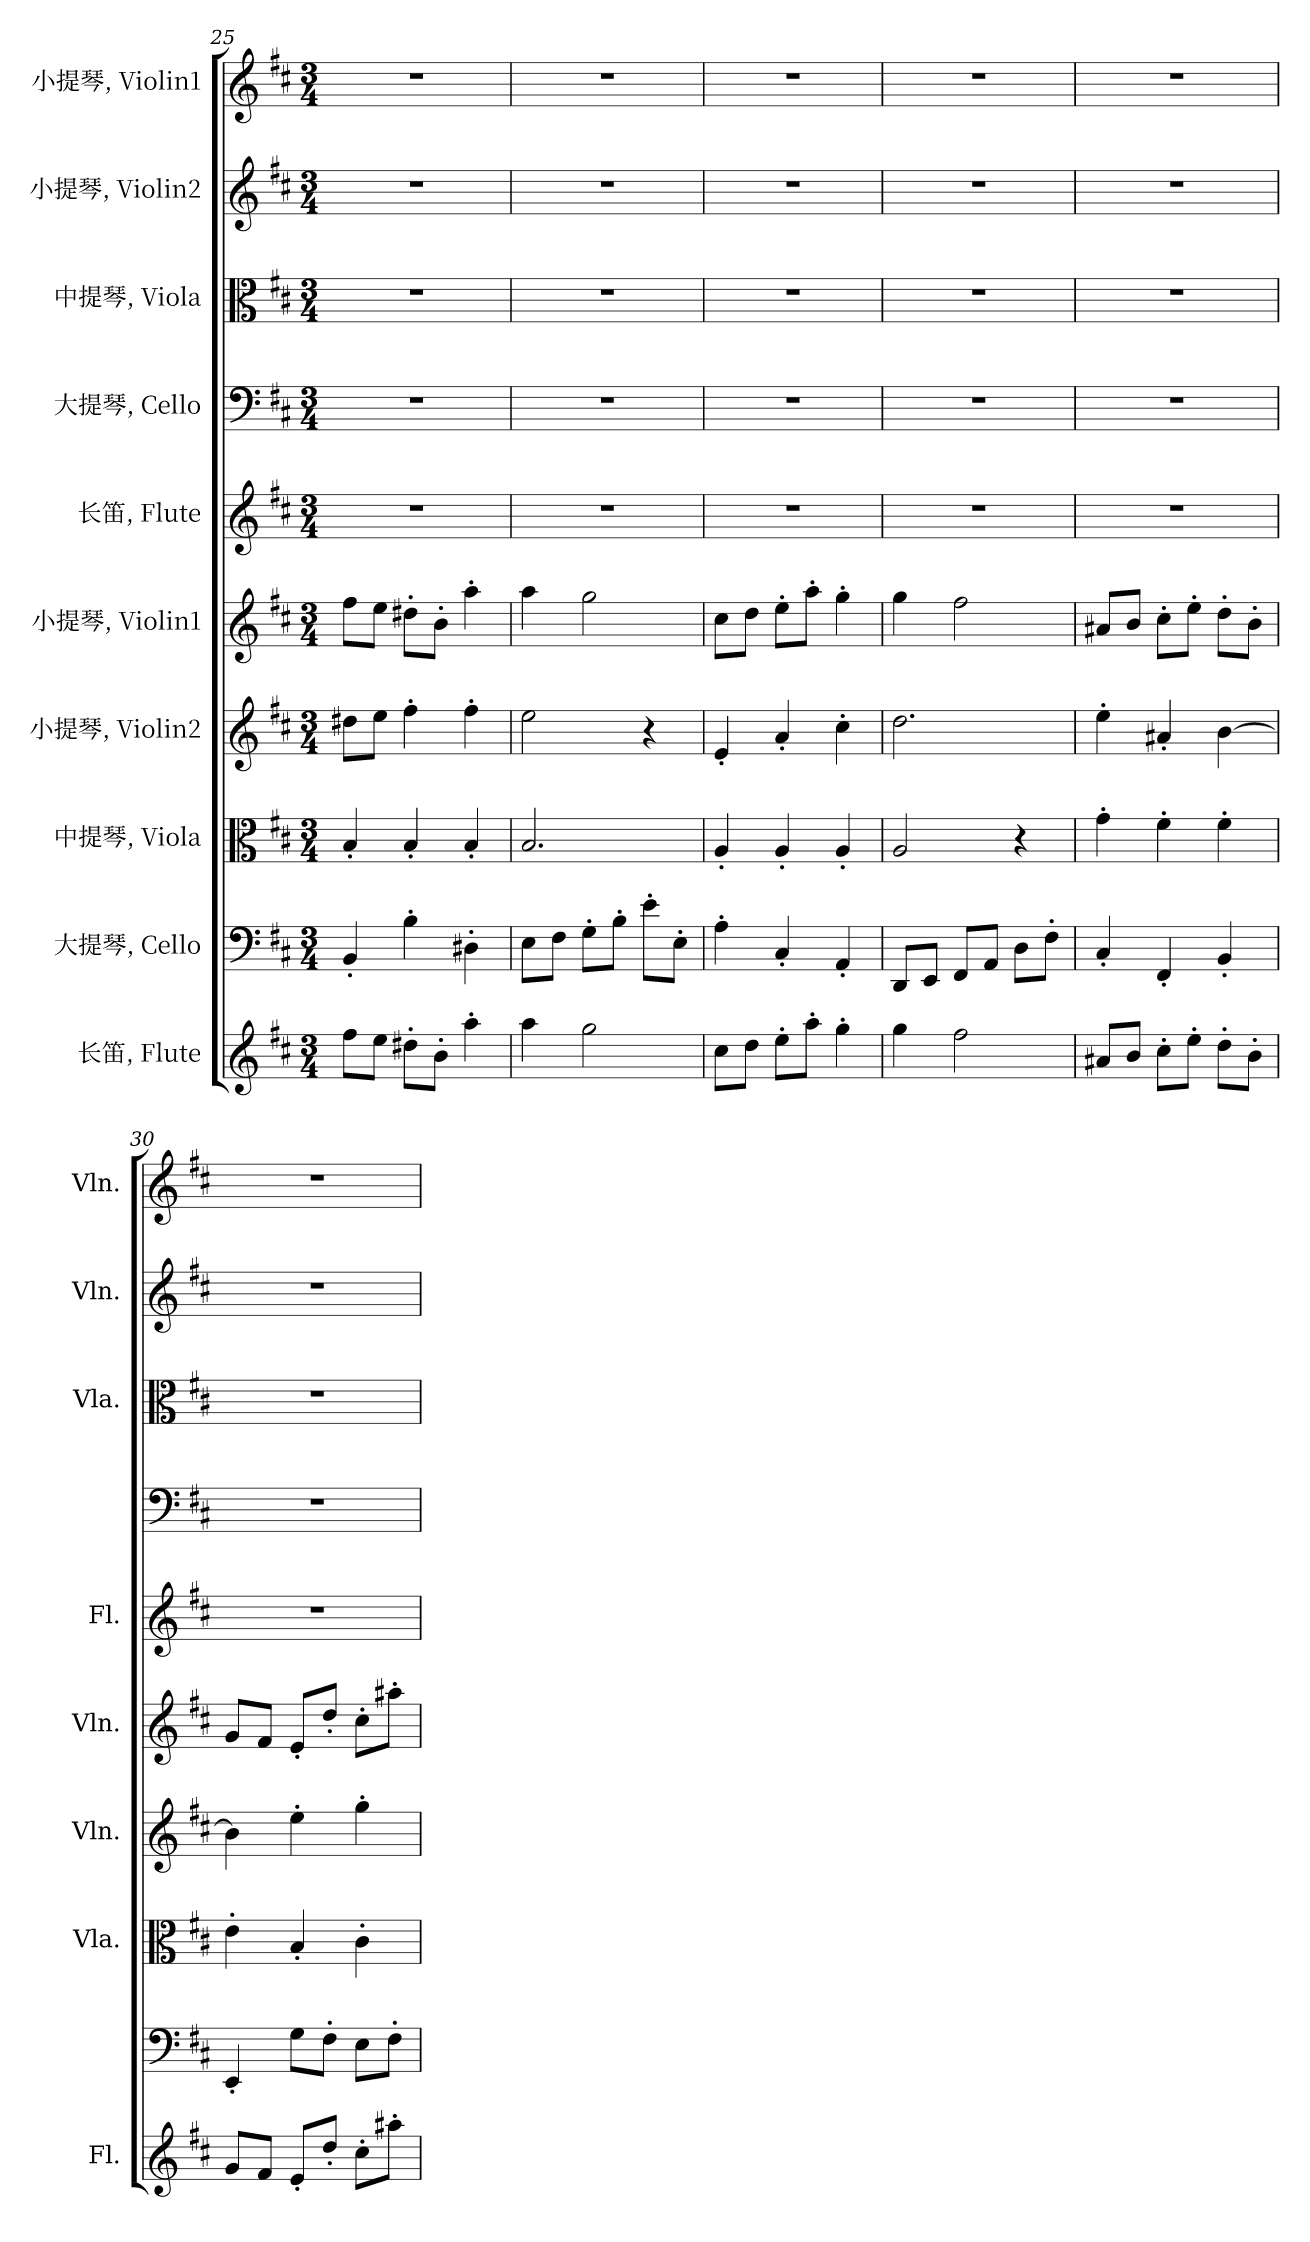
**kern	**kern	**kern	**kern	**kern	**kern	**kern	**kern	**kern	**kern
*part10	*part9	*part8	*part7	*part6	*part5	*part4	*part3	*part2	*part1
*staff10	*staff9	*staff8	*staff7	*staff6	*staff5	*staff4	*staff3	*staff2	*staff1
*I"长笛, Flute	*I"大提琴, Cello	*I"中提琴, Viola	*I"小提琴, Violin2	*I"小提琴, Violin1	*I"长笛, Flute	*I"大提琴, Cello	*I"中提琴, Viola	*I"小提琴, Violin2	*I"小提琴, Violin1
*I'Fl.	*	*I'Vla.	*I'Vln.	*I'Vln.	*I'Fl.	*	*I'Vla.	*I'Vln.	*I'Vln.
!!LO:PB:g=z
*clefG2	*clefF4	*clefC3	*clefG2	*clefG2	*clefG2	*clefF4	*clefC3	*clefG2	*clefG2
*k[f#c#]	*k[f#c#]	*k[f#c#]	*k[f#c#]	*k[f#c#]	*k[f#c#]	*k[f#c#]	*k[f#c#]	*k[f#c#]	*k[f#c#]
*M3/4	*M3/4	*M3/4	*M3/4	*M3/4	*M3/4	*M3/4	*M3/4	*M3/4	*M3/4
=25	=25	=25	=25	=25	=25	=25	=25	=25	=25
8ff#\L	4BB'/	4B'/	8dd#X\L	8ff#\L	2.r	2.r	2.r	2.r	2.r
8ee\J	.	.	8ee\J	8ee\J	.	.	.	.	.
8dd#X'\L	4B'\	4B'/	4ff#'\	8dd#X'\L	.	.	.	.	.
8b'\J	.	.	.	8b'\J	.	.	.	.	.
4aa'\	4D#X'\	4B'/	4ff#'\	4aa'\	.	.	.	.	.
=26	=26	=26	=26	=26	=26	=26	=26	=26	=26
4aa\	8E\L	2.B/	2ee\	4aa\	2.r	2.r	2.r	2.r	2.r
.	8F#\J	.	.	.	.	.	.	.	.
2gg\	8G'\L	.	.	2gg\	.	.	.	.	.
.	8B'\J	.	.	.	.	.	.	.	.
.	8e'\L	.	4r	.	.	.	.	.	.
.	8E'\J	.	.	.	.	.	.	.	.
=27	=27	=27	=27	=27	=27	=27	=27	=27	=27
8cc#\L	4A'\	4A'/	4e'/	8cc#\L	2.r	2.r	2.r	2.r	2.r
8dd\J	.	.	.	8dd\J	.	.	.	.	.
8ee'\L	4C#'/	4A'/	4a'/	8ee'\L	.	.	.	.	.
8aa'\J	.	.	.	8aa'\J	.	.	.	.	.
4gg'\	4AA'/	4A'/	4cc#'\	4gg'\	.	.	.	.	.
=28	=28	=28	=28	=28	=28	=28	=28	=28	=28
4gg\	8DD/L	2A/	2.dd\	4gg\	2.r	2.r	2.r	2.r	2.r
.	8EE/J	.	.	.	.	.	.	.	.
2ff#\	8FF#/L	.	.	2ff#\	.	.	.	.	.
.	8AA/J	.	.	.	.	.	.	.	.
.	8D\L	4r	.	.	.	.	.	.	.
.	8F#'\J	.	.	.	.	.	.	.	.
=29	=29	=29	=29	=29	=29	=29	=29	=29	=29
8a#X/L	4C#'/	4g'\	4ee'\	8a#X/L	2.r	2.r	2.r	2.r	2.r
8b/J	.	.	.	8b/J	.	.	.	.	.
8cc#'\L	4FF#'/	4f#'\	4a#X'/	8cc#'\L	.	.	.	.	.
8ee'\J	.	.	.	8ee'\J	.	.	.	.	.
8dd'\L	4BB'/	4f#'\	[4b\	8dd'\L	.	.	.	.	.
8b'\J	.	.	.	8b'\J	.	.	.	.	.
=30	=30	=30	=30	=30	=30	=30	=30	=30	=30
8g/L	4EE'/	4e'\	4b\]	8g/L	2.r	2.r	2.r	2.r	2.r
8f#/J	.	.	.	8f#/J	.	.	.	.	.
8e'/L	8G\L	4B'/	4ee'\	8e'/L	.	.	.	.	.
8dd'/J	8F#'\J	.	.	8dd'/J	.	.	.	.	.
8cc#'\L	8E\L	4c#'\	4gg'\	8cc#'\L	.	.	.	.	.
8aa#X'\J	8F#'\J	.	.	8aa#X'\J	.	.	.	.	.
=	=	=	=	=	=	=	=	=	=
*-	*-	*-	*-	*-	*-	*-	*-	*-	*-
